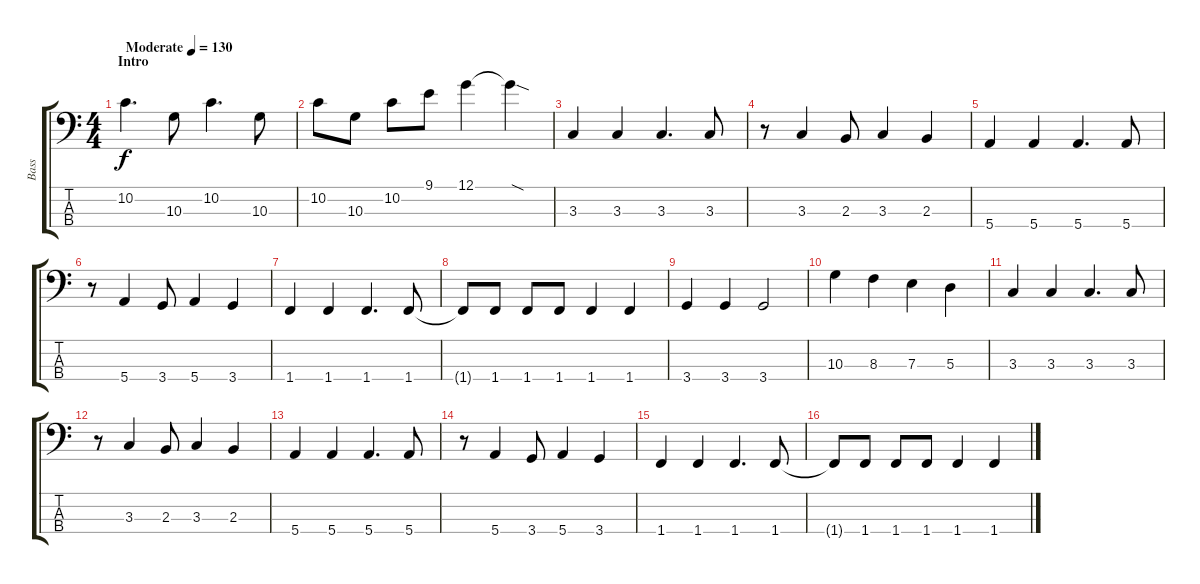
\track ("Bass" "Bass") {instrument electricbassfinger}
\staff {score tabs}
\tuning (G2 D2 A1 E1) {hide}
\ts (4 4)
\section ("" "Intro")
\tempo (130 "Moderate")
\clef f4
\ks c
10.2.4{d dy f instrument electricbassfinger} 10.3.8 10.2.4{d} 10.3.8 |
10.2.8 10.3.8 10.2.8 9.1.8 12.1.4 12.1{sod t}.4 |
3.3.4 3.3.4 3.3.4{d} 3.3.8 |
r.8 3.3.4 2.3.8 3.3.4 2.3.4 |
5.4.4 5.4.4 5.4.4{d} 5.4.8 |
r.8 5.4.4 3.4.8 5.4.4 3.4.4 |
1.4.4 1.4.4 1.4.4{d} 1.4.8 |
1.4{t}.8 1.4.8 1.4.8 1.4.8 1.4.4 1.4.4 |
3.4.4 3.4.4 3.4.2 |
10.3.4 8.3.4 7.3.4 5.3.4 |
3.3.4 3.3.4 3.3.4{d} 3.3.8 |
r.8 3.3.4 2.3.8 3.3.4 2.3.4 |
5.4.4 5.4.4 5.4.4{d} 5.4.8 |
r.8 5.4.4 3.4.8 5.4.4 3.4.4 |
1.4.4 1.4.4 1.4.4{d} 1.4.8 |
1.4{t}.8 1.4.8 1.4.8 1.4.8 1.4.4 1.4.4
